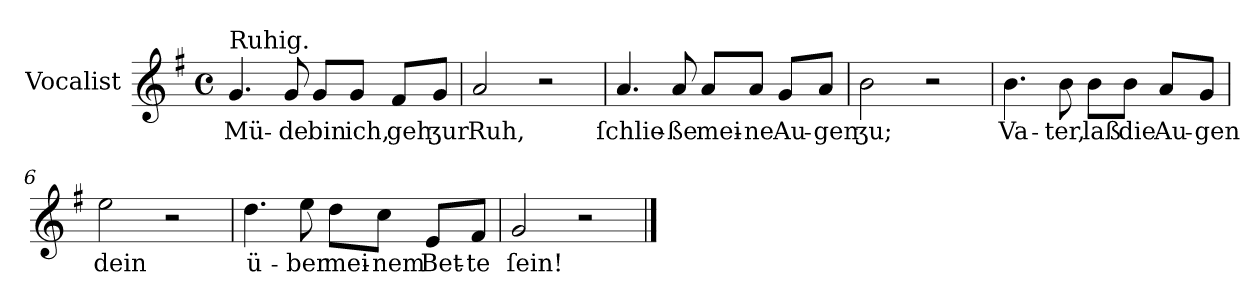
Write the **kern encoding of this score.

**kern	**text
*part1	*part1
*staff1	*staff1
*I"Vocalist	*
*clefG2	*
*k[f#]	*
*G:	*
*M4/4	*
*met(c)	*
=1	=1
!LO:TX:a:t=Ruhig.	!
4.g	Mü-
8g	-de
8g/L	bin
8g/J	ich,
8f#/L	geh
8g/J	ʒur
=2	=2
2a	Ruh,
2r	.
=3	=3
4.a	ſchlie-
8a	-ße
8a/L	mei-
8a/J	-ne
8g/L	Au-
8a/J	-gen
=4	=4
2b	ʒu;
2r	.
=5	=5
4.b	Va-
8b	-ter,
8b\L	laß
8b\J	die
8a/L	Au-
8g/J	-gen
=6	=6
2ee	dein
2r	.
=7	=7
4.dd	ü-
8ee	-ber
8dd\L	mei-
8cc\J	-nem
8e/L	Bet-
8f#/J	-te
=8	=8
2g	ſein!
2r	.
==	==
*-	*-
